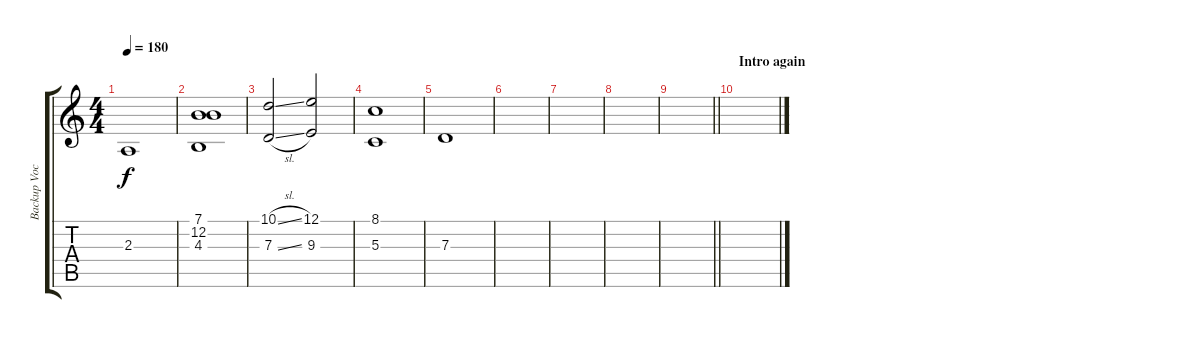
\track ("Backup Vocals" "Backup Voc") {instrument sopranosax}
\staff {score tabs}
\tuning (E4 B3 G3 D3 A2 E2) {hide}
\ts (4 4)
\tempo 180
\clef g2
\ks c
2.3.1{dy f} |
(7.1 12.2 4.3).1 |
(10.1{sl} 7.3{sl}).2 (12.1 9.3).2 |
(8.1 5.3).1 |
7.3.1 |
|
|
|
\barLineRight lightlight
|
\section ("" "Intro again")
